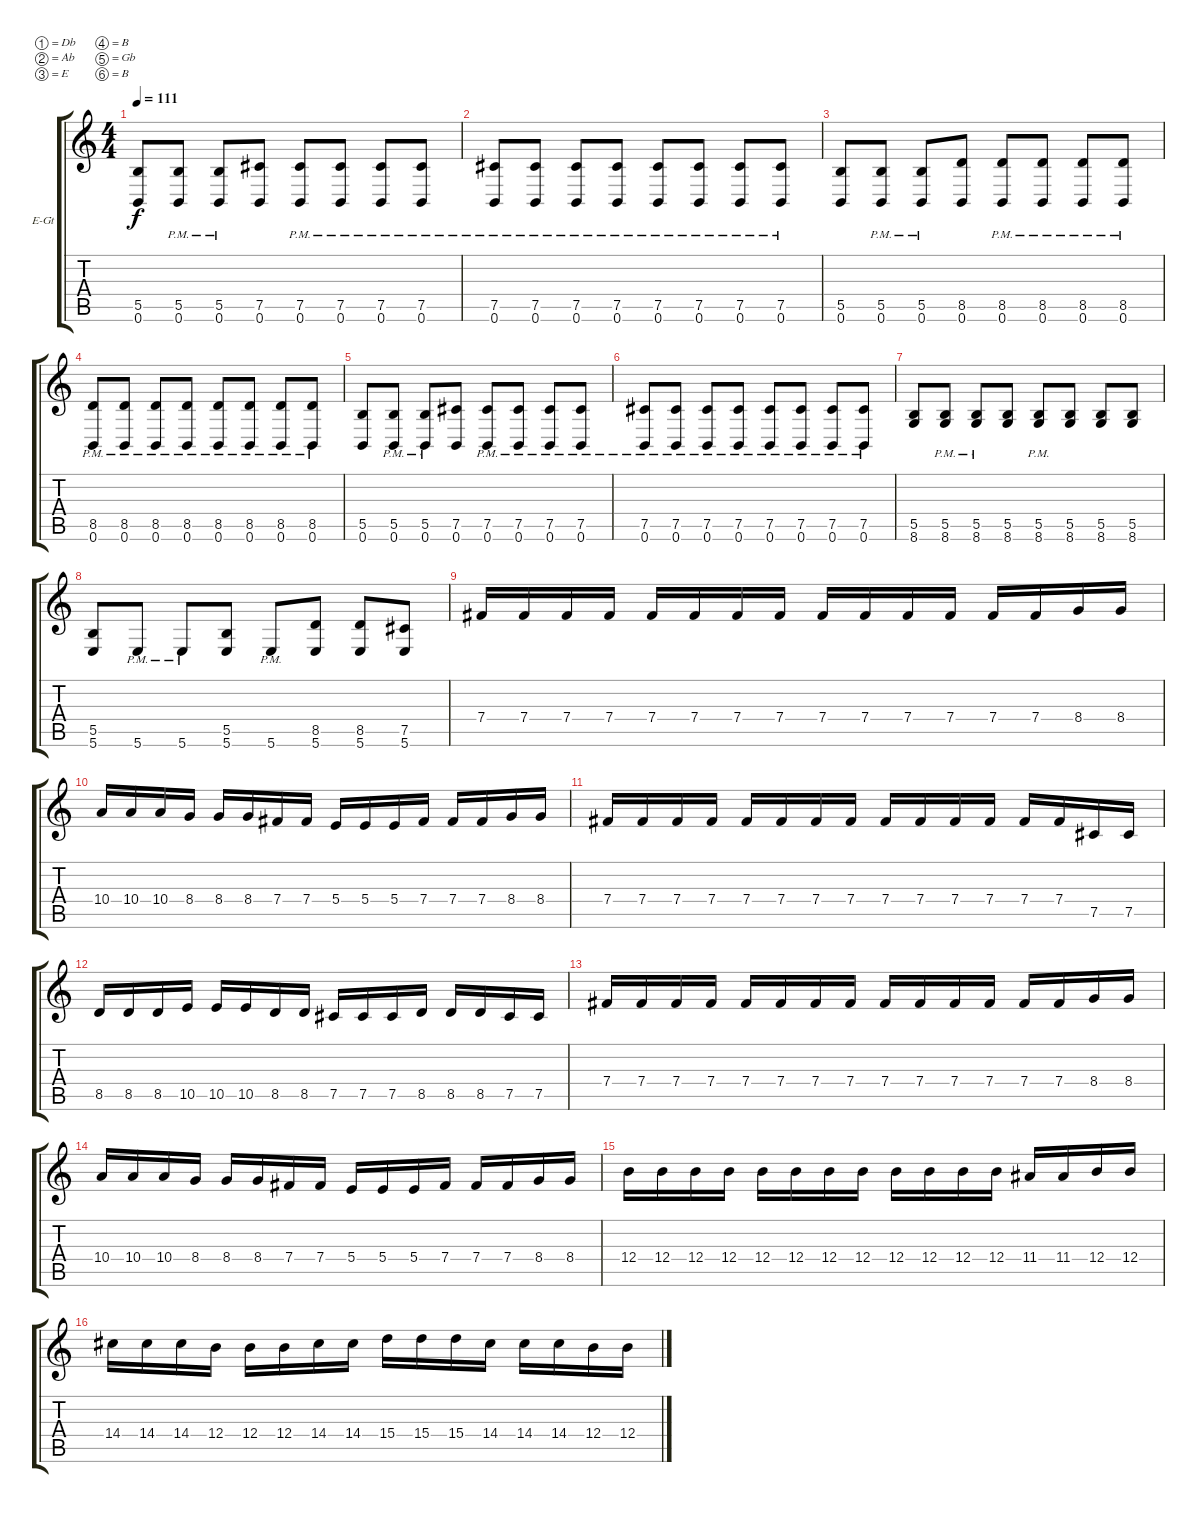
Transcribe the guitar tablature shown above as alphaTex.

\bracketExtendMode groupsimilarinstruments
\firstSystemTrackNameOrientation horizontal
\otherSystemsTrackNameOrientation horizontal
\track ("Chris Storey (Guitar)" "E-Gt") {instrument distortionguitar}
\staff {score tabs}
\tuning (Db4 Ab3 E3 B2 Gb2 B1)
\ts (4 4)
\tempo 111
\clef g2
\ks c
(5.5 0.6).8{dy f} (5.5{pm} 0.6{pm}).8 (5.5{pm} 0.6{pm}).8 (7.5 0.6).8 (7.5{pm} 0.6{pm}).8 (7.5{pm} 0.6{pm}).8 (7.5{pm} 0.6{pm}).8 (7.5{pm} 0.6{pm}).8 |
(7.5{pm} 0.6{pm}).8 (7.5{pm} 0.6{pm}).8 (7.5{pm} 0.6{pm}).8 (7.5{pm} 0.6{pm}).8 (7.5{pm} 0.6{pm}).8 (7.5{pm} 0.6{pm}).8 (7.5{pm} 0.6{pm}).8 (7.5{pm} 0.6{pm}).8 |
(5.5 0.6).8 (5.5{pm} 0.6{pm}).8 (5.5{pm} 0.6{pm}).8 (8.5 0.6).8 (8.5{pm} 0.6{pm}).8 (8.5{pm} 0.6{pm}).8 (8.5{pm} 0.6{pm}).8 (8.5{pm} 0.6{pm}).8 |
(8.5{pm} 0.6{pm}).8 (8.5{pm} 0.6{pm}).8 (8.5{pm} 0.6{pm}).8 (8.5{pm} 0.6{pm}).8 (8.5{pm} 0.6{pm}).8 (8.5{pm} 0.6{pm}).8 (8.5{pm} 0.6{pm}).8 (8.5{pm} 0.6{pm}).8 |
(5.5 0.6).8 (5.5{pm} 0.6{pm}).8 (5.5{pm} 0.6{pm}).8 (7.5 0.6).8 (7.5{pm} 0.6{pm}).8 (7.5{pm} 0.6{pm}).8 (7.5{pm} 0.6{pm}).8 (7.5{pm} 0.6{pm}).8 |
(7.5{pm} 0.6{pm}).8 (7.5{pm} 0.6{pm}).8 (7.5{pm} 0.6{pm}).8 (7.5{pm} 0.6{pm}).8 (7.5{pm} 0.6{pm}).8 (7.5{pm} 0.6{pm}).8 (7.5{pm} 0.6{pm}).8 (7.5{pm} 0.6{pm}).8 |
(5.5 8.6).8 (5.5{pm} 8.6{pm}).8 (5.5{pm} 8.6{pm}).8 (5.5 8.6).8 (5.5{pm} 8.6{pm}).8 (5.5 8.6).8 (5.5 8.6).8 (5.5 8.6).8 |
(5.5 5.6).8 5.6{pm}.8 5.6{pm}.8 (5.5 5.6).8 5.6{pm}.8 (8.5 5.6).8 (8.5 5.6).8 (7.5 5.6).8 |
7.4.16 7.4.16 7.4.16 7.4.16 7.4.16 7.4.16 7.4.16 7.4.16 7.4.16 7.4.16 7.4.16 7.4.16 7.4.16 7.4.16 8.4.16 8.4.16 |
10.4.16 10.4.16 10.4.16 8.4.16 8.4.16 8.4.16 7.4.16 7.4.16 5.4.16 5.4.16 5.4.16 7.4.16 7.4.16 7.4.16 8.4.16 8.4.16 |
7.4.16 7.4.16 7.4.16 7.4.16 7.4.16 7.4.16 7.4.16 7.4.16 7.4.16 7.4.16 7.4.16 7.4.16 7.4.16 7.4.16 7.5.16 7.5.16 |
8.5.16 8.5.16 8.5.16 10.5.16 10.5.16 10.5.16 8.5.16 8.5.16 7.5.16 7.5.16 7.5.16 8.5.16 8.5.16 8.5.16 7.5.16 7.5.16 |
7.4.16 7.4.16 7.4.16 7.4.16 7.4.16 7.4.16 7.4.16 7.4.16 7.4.16 7.4.16 7.4.16 7.4.16 7.4.16 7.4.16 8.4.16 8.4.16 |
10.4.16 10.4.16 10.4.16 8.4.16 8.4.16 8.4.16 7.4.16 7.4.16 5.4.16 5.4.16 5.4.16 7.4.16 7.4.16 7.4.16 8.4.16 8.4.16 |
12.4.16 12.4.16 12.4.16 12.4.16 12.4.16 12.4.16 12.4.16 12.4.16 12.4.16 12.4.16 12.4.16 12.4.16 11.4.16 11.4.16 12.4.16 12.4.16 |
14.4.16 14.4.16 14.4.16 12.4.16 12.4.16 12.4.16 14.4.16 14.4.16 15.4.16 15.4.16 15.4.16 14.4.16 14.4.16 14.4.16 12.4.16 12.4.16
